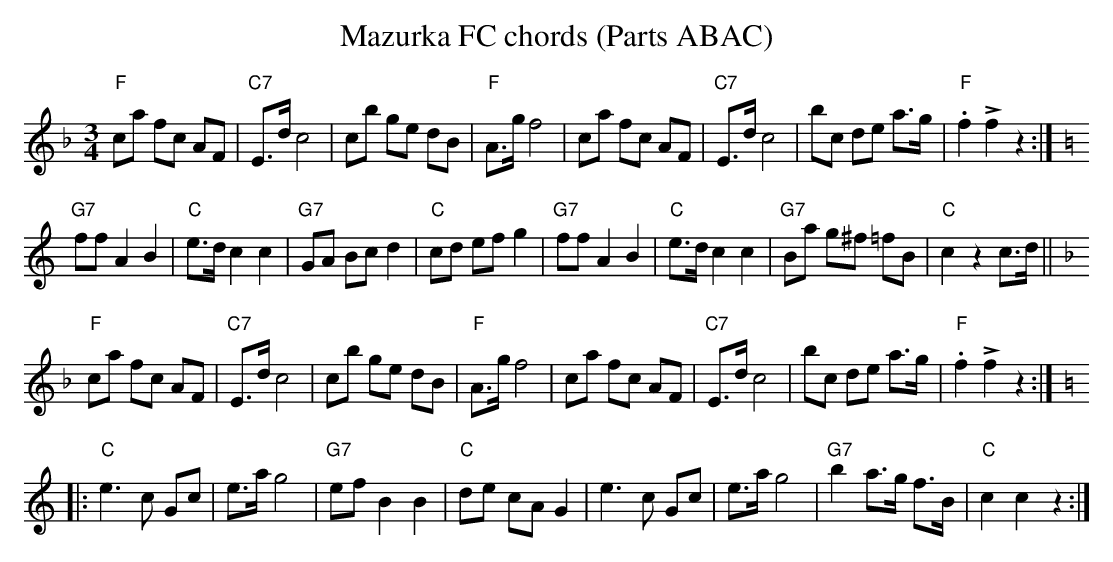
X:1
T: Mazurka FC chords (Parts ABAC)
M:3/4
L:1/8
K:F %%MIDI gchordon
"F"ca fc AF | "C7"E>d c4 | cb ge dB | "F"A>g f4 | ca fc AF | "C7"E>d c4 | bc de a>g | "F".f2 +>+f2 z2 :|
K:C
"G7"ff A2B2 | "C"e>d c2c2 | "G7"GA Bc d2 | "C"cd ef g2 | "G7"ff A2B2 | "C"e>d c2c2 | "G7"Ba g^f =fB | "C"c2z2 c>d ||
K:F
"F"ca fc AF | "C7"E>d c4 | cb ge dB | "F"A>g f4 | ca fc AF | "C7"E>d c4 | bc de a>g | "F".f2 +>+f2 z2 :|
K:C
|: "C"e3c Gc | e>a g4 | "G7"ef B2B2 | "C"de cA G2 | e3c Gc | e>a g4 | "G7"b2 a>g f>B | "C"c2c2z2 :|
